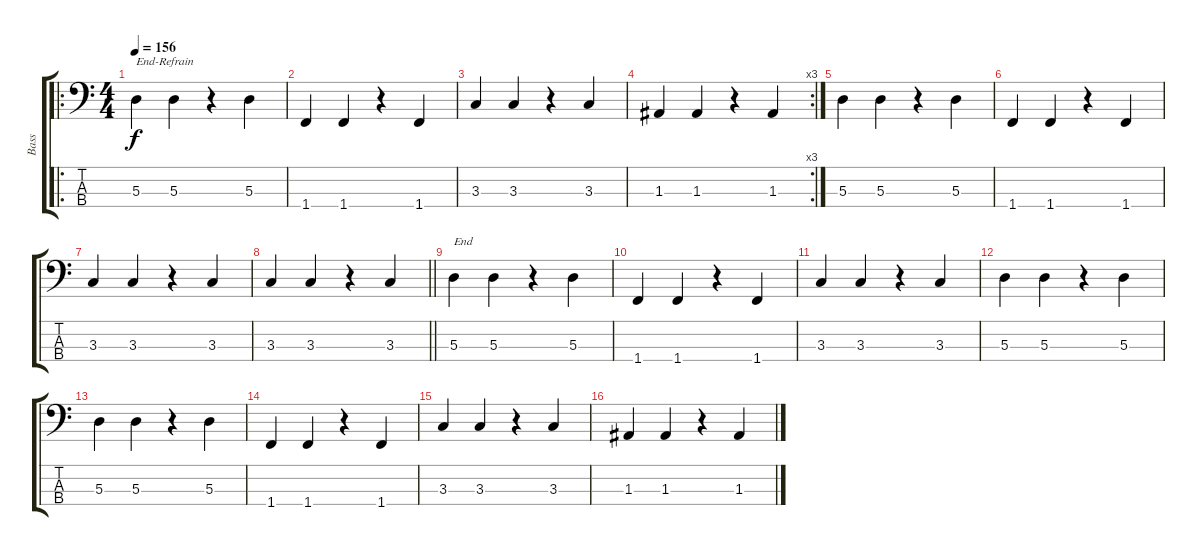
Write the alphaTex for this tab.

\track ("Bass" "Bass") {instrument electricbassfinger}
\staff {score tabs}
\tuning (G2 D2 A1 E1) {hide}
\ro
\ts (4 4)
\tempo 156
\clef f4
\ks c
5.3.4{txt "End-Refrain" dy f} 5.3.4 r.4 5.3.4 |
1.4.4 1.4.4 r.4 1.4.4 |
3.3.4 3.3.4 r.4 3.3.4 |
\rc 3
1.3.4 1.3.4 r.4 1.3.4 |
5.3.4 5.3.4 r.4 5.3.4 |
1.4.4 1.4.4 r.4 1.4.4 |
3.3.4 3.3.4 r.4 3.3.4 |
\barLineRight lightlight
3.3.4 3.3.4 r.4 3.3.4 |
5.3.4{txt "End"} 5.3.4 r.4 5.3.4 |
1.4.4 1.4.4 r.4 1.4.4 |
3.3.4 3.3.4 r.4 3.3.4 |
5.3.4 5.3.4 r.4 5.3.4 |
5.3.4 5.3.4 r.4 5.3.4 |
1.4.4 1.4.4 r.4 1.4.4 |
3.3.4 3.3.4 r.4 3.3.4 |
1.3.4 1.3.4 r.4 1.3.4
